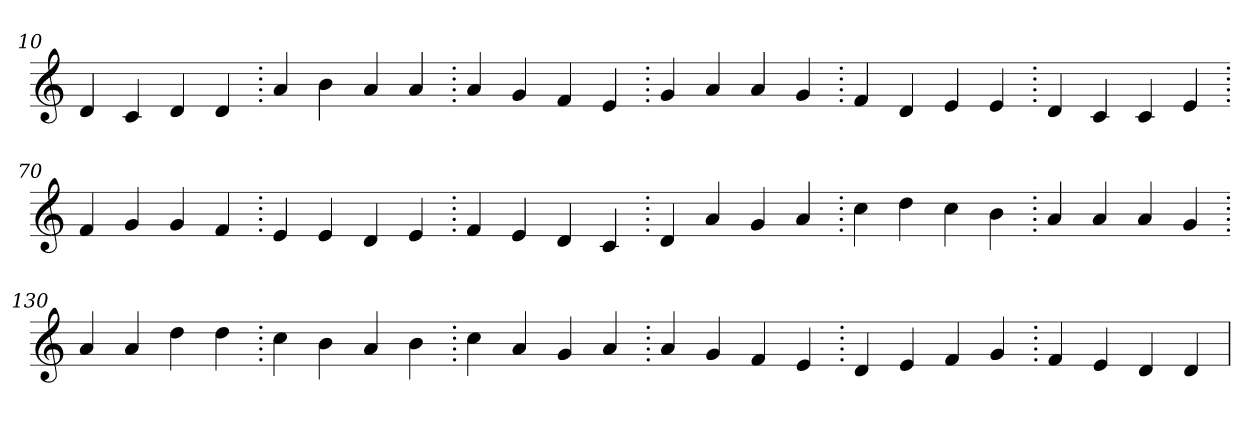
**kern
*part1
*staff1
*clefG2
=10.
4d
4c
4d
4d
=20.
4a
4b
4a
4a
=30.
4a
4g
4f
4e
=40.
4g
4a
4a
4g
=50.
4f
4d
4e
4e
=60.
4d
4c
4c
4e
=70.
4f
4g
4g
4f
=80.
4e
4e
4d
4e
=90.
4f
4e
4d
4c
=100.
4d
4a
4g
4a
=110.
4cc
4dd
4cc
4b
=120.
4a
4a
4a
4g
=130.
4a
4a
4dd
4dd
=140.
4cc
4b
4a
4b
=150.
4cc
4a
4g
4a
=160.
4a
4g
4f
4e
=170.
4d
4e
4f
4g
=180.
4f
4e
4d
4d
=
*-
